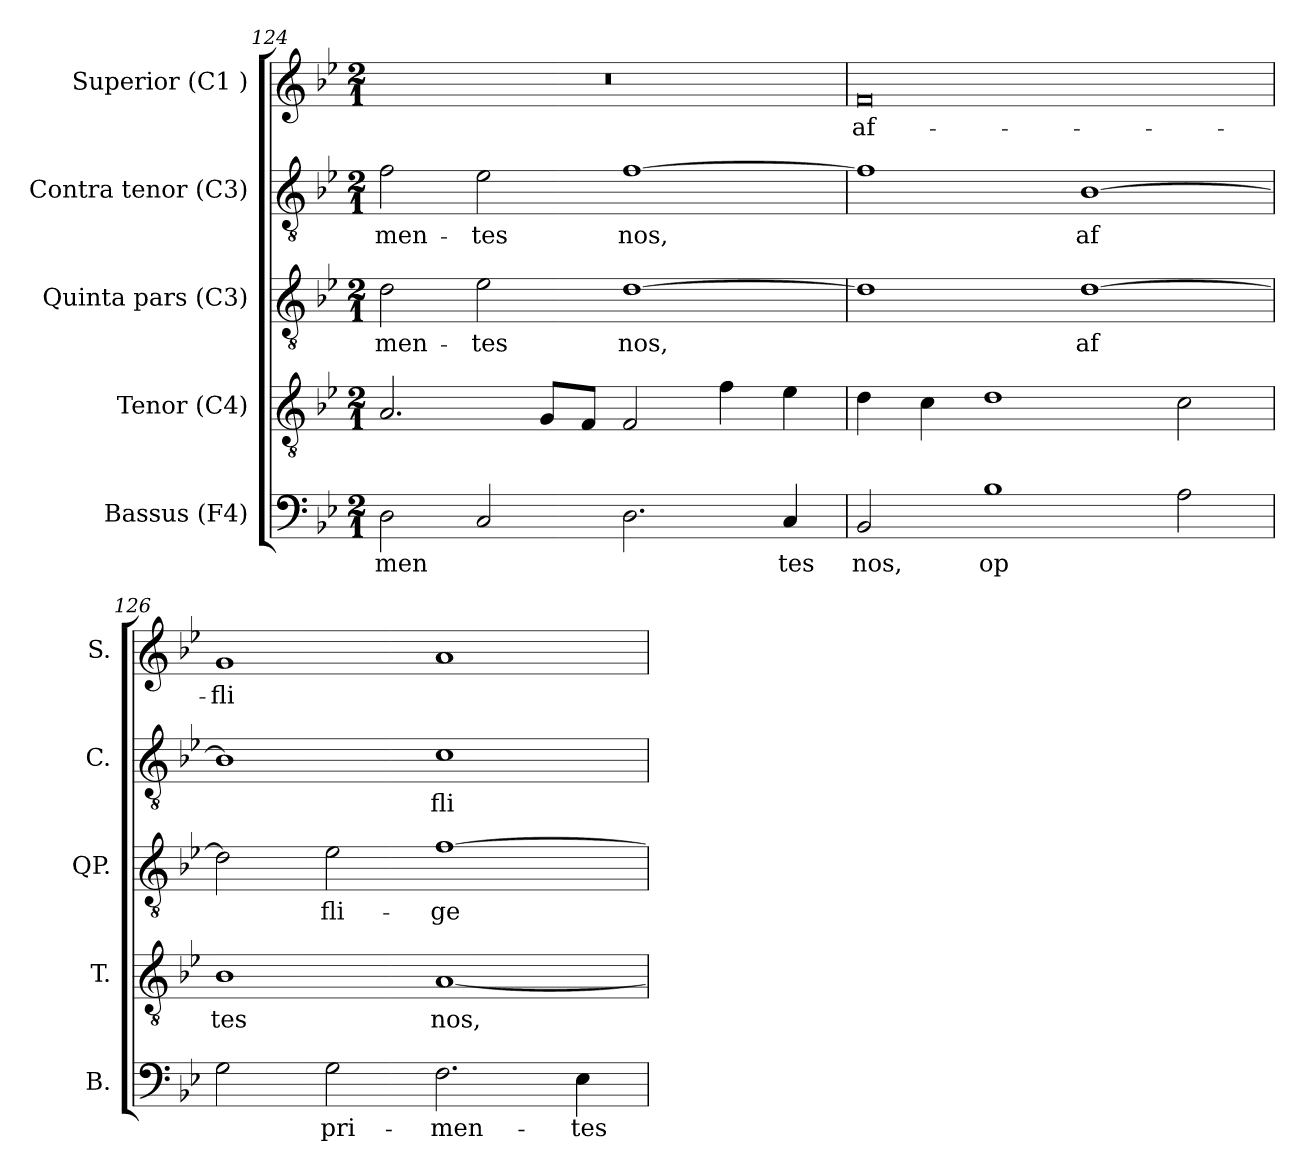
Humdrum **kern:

**kern	**text	**kern	**text	**kern	**text	**kern	**text	**kern	**text
*part5	*part5	*part4	*part4	*part3	*part3	*part2	*part2	*part1	*part1
*staff5	*staff5	*staff4	*staff4	*staff3	*staff3	*staff2	*staff2	*staff1	*staff1
*I"Bassus (F4)	*	*I"Tenor (C4)	*	*I"Quinta pars (C3)	*	*I"Contra tenor (C3)	*	*I"Superior (C1 )	*
*I'B.	*	*I'T.	*	*I'QP.	*	*I'C.	*	*I'S.	*
*clefF4	*	*clefGv2	*	*clefGv2	*	*clefGv2	*	*clefG2	*
*k[b-e-]	*	*k[b-e-]	*	*k[b-e-]	*	*k[b-e-]	*	*k[b-e-]	*
*B-:	*	*B-:	*	*B-:	*	*B-:	*	*B-:	*
*M2/1	*	*M2/1	*	*M2/1	*	*M2/1	*	*M2/1	*
=124	=124	=124	=124	=124	=124	=124	=124	=124	=124
!	!LO:LY:b:rj	!	!LO:LY:b:rj	!	!LO:LY:b:rj	!	!LO:LY:b:rj	!	!
2D\	-men-	2.A/	--	2d\	-men-	2f\	-men-	0r	.
!	!LO:LY:b:rj	!	!	!	!LO:LY:b:rj	!	!LO:LY:b:rj	!	!
2C/	--	.	.	2e-\	-tes	2e-\	-tes	.	.
!	!	!	!LO:LY:b:rj	!	!	!	!	!	!
.	.	8G/L	--	.	.	.	.	.	.
!	!	!	!LO:LY:b:rj	!	!	!	!	!	!
.	.	8F/J	--	.	.	.	.	.	.
!	!LO:LY:b:rj	!	!LO:LY:b:rj	!	!LO:LY:b:rj	!	!LO:LY:b:rj	!	!
2.D\	--	2F/	--	[>1d	nos,	[>1f	nos,	.	.
!	!	!	!LO:LY:b:rj	!	!	!	!	!	!
.	.	4f\	--	.	.	.	.	.	.
!	!LO:LY:b:rj	!	!LO:LY:b:rj	!	!	!	!	!	!
4C/	-tes	4e-\	--	.	.	.	.	.	.
=125	=125	=125	=125	=125	=125	=125	=125	=125	=125
!	!LO:LY:b:rj	!	!LO:LY:b:rj	!	!LO:LY:b:rj	!	!LO:LY:b:rj	!	!LO:LY:b:rj
2BB-/	nos,	4d\	--	1d]	.	1f]	.	0f	af-
!	!	!	!LO:LY:b:rj	!	!	!	!	!	!
.	.	4c\	--	.	.	.	.	.	.
!	!LO:LY:b:rj	!	!LO:LY:b:rj	!	!	!	!	!	!
1B-	op-	1d	--	.	.	.	.	.	.
!	!	!	!	!	!LO:LY:b:rj	!	!LO:LY:b:rj	!	!
.	.	.	.	[>1d	af-	[>1B-	af-	.	.
!	!LO:LY:b:rj	!	!LO:LY:b:rj	!	!	!	!	!	!
2A\	--	2c\	--	.	.	.	.	.	.
=126	=126	=126	=126	=126	=126	=126	=126	=126	=126
!	!LO:LY:b:rj	!	!LO:LY:b:rj	!	!LO:LY:b:rj	!	!LO:LY:b:rj	!	!LO:LY:b:rj
2G\	--	1B-	-tes	2d\]	--	1B-]	--	1g	-fli-
!	!LO:LY:b:rj	!	!	!	!LO:LY:b:rj	!	!	!	!
2G\	-pri-	.	.	2e-\	-fli-	.	.	.	.
!	!LO:LY:b:rj	!	!LO:LY:b:rj	!	!LO:LY:b:rj	!	!LO:LY:b:rj	!	!LO:LY:b:rj
2.F\	-men-	[<1A	nos,	[>1f	-ge	1c	-fli-	1a	--
!	!LO:LY:b:rj	!	!	!	!	!	!	!	!
4E-\	-tes	.	.	.	.	.	.	.	.
=	=	=	=	=	=	=	=	=	=
*-	*-	*-	*-	*-	*-	*-	*-	*-	*-
